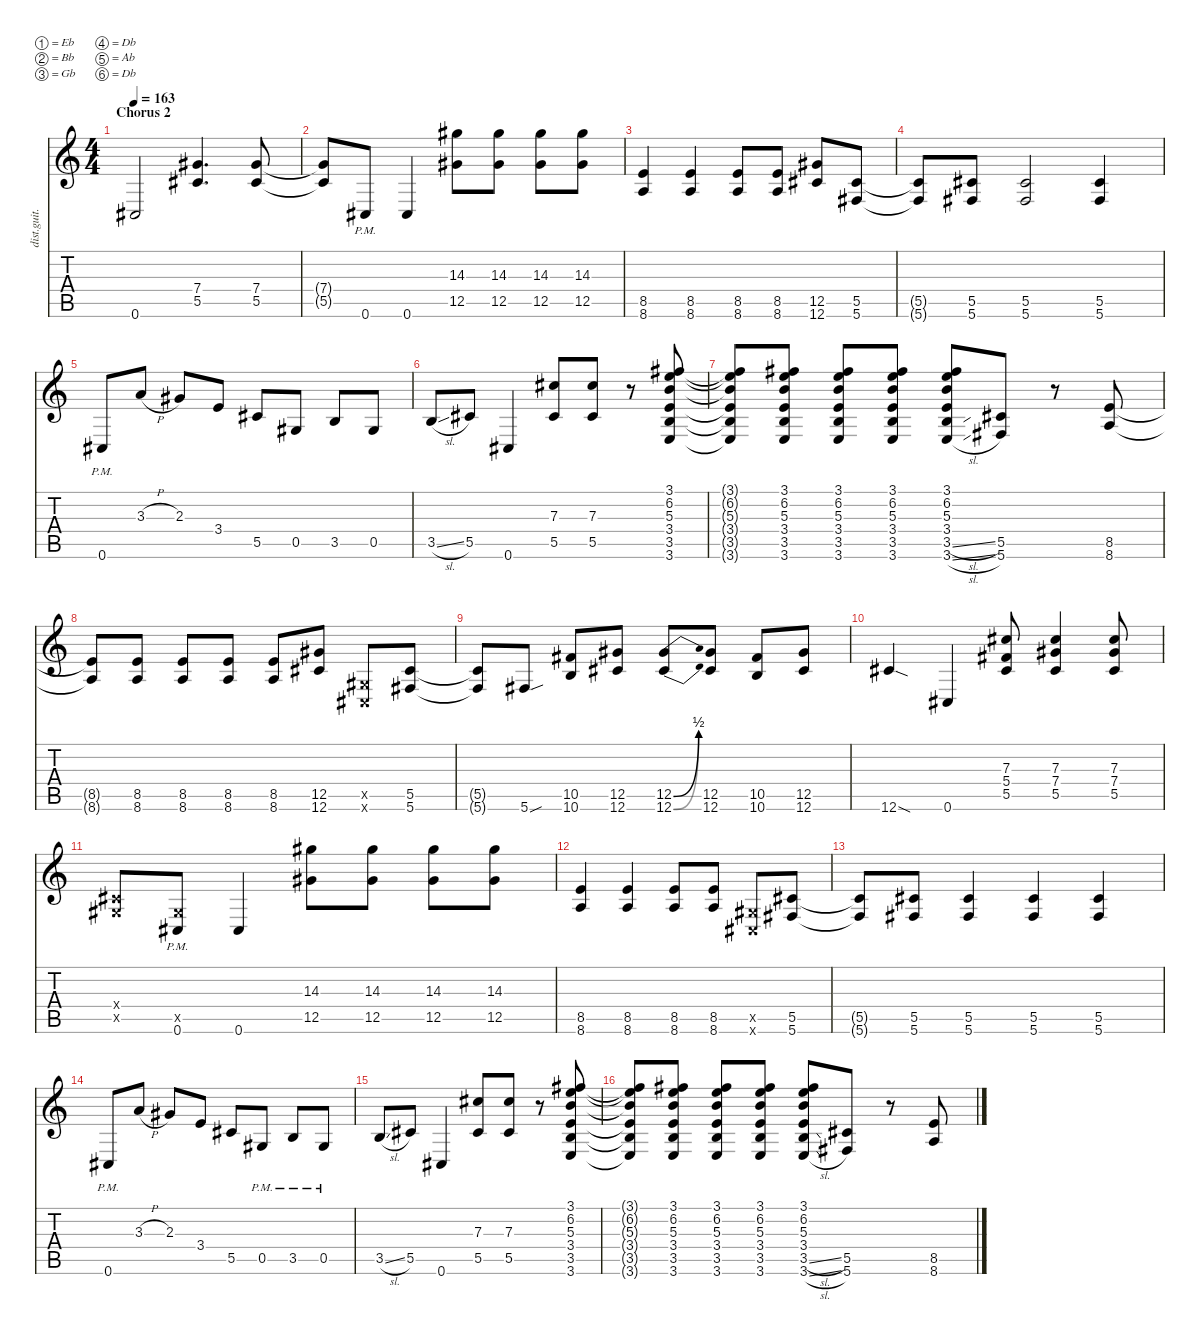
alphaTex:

\defaultSystemsLayout 4
\hideDynamics
\bracketExtendMode nobrackets
\otherSystemsTrackNameOrientation horizontal
\track ("Rhythm Guitar R" "dist.guit.") {solo instrument distortionguitar}
\staff {score tabs}
\tuning (Eb4 Bb3 Gb3 Db3 Ab2 Db2)
\ts (4 4)
\beaming (8 2 2 2 2)
\section ("" "Chorus 2")
\tempo 163
\clef g2
\ks c
0.6{acc #}.2{dy f beam Up} (7.4{acc #} 5.5{acc #}).4{d beam Up} (7.4{acc #} 5.5{acc #}).8{beam Up} |
(7.4{t acc #} 5.5{t acc #}).8{beam Up} 0.6{pm acc #}.8{beam Up} 0.6{acc #}.4{beam Up} (14.3{acc #} 12.5{acc #}).8{beam Down} (14.3{acc #} 12.5{acc #}).8{beam Down} (14.3{acc #} 12.5{acc #}).8{beam Down} (14.3{acc #} 12.5{acc #}).8{beam Down} |
(8.5 8.6).4{beam Up} (8.5 8.6).4{beam Up} (8.5 8.6).8{beam Up} (8.5 8.6).8{beam Up} (12.5{acc #} 12.6{acc #}).8{beam Up} (5.5{acc #} 5.6{acc #}).8{beam Up} |
(5.5{t acc #} 5.6{t acc #}).8{beam Up} (5.5{acc #} 5.6{acc #}).8{beam Up} (5.5{acc #} 5.6{acc #}).2{beam Up} (5.5{acc #} 5.6{acc #}).4{beam Up} |
0.6{pm acc #}.8{beam Up} 3.3{h}.8{beam Up} 2.3{acc #}.8{beam Up} 3.4.8{beam Up} 5.5{acc #}.8{beam Up} 0.5{acc #}.8{beam Up} 3.5.8{beam Up} 0.5{acc #}.8{beam Up} |
3.5{sl}.8{beam Up} 5.5{acc #}.8{beam Up} 0.6{acc #}.4{beam Up} (7.3{acc #} 5.5{acc #}).8{beam Up} (7.3{acc #} 5.5{acc #}).8{beam Up} r.8{beam Up} (3.1{acc #} 6.2 5.3 3.4 3.5 3.6).8{beam Up} |
(3.1{t acc #} 6.2{t} 5.3{t} 3.4{t} 3.5{t} 3.6{t}).8{beam Up} (3.1{acc #} 6.2 5.3 3.4 3.5 3.6).8{beam Up} (3.1{acc #} 6.2 5.3 3.4 3.5 3.6).8{beam Up} (3.1{acc #} 6.2 5.3 3.4 3.5 3.6).8{beam Up} (3.1{acc #} 6.2 5.3 3.4 3.5{sl} 3.6{sl}).8{beam Up} (5.5{acc #} 5.6{acc #}).8{beam Up} r.8{beam Up} (8.5 8.6).8{beam Up} |
(8.5{t} 8.6{t}).8{beam Up} (8.5 8.6).8{beam Up} (8.5 8.6).8{beam Up} (8.5 8.6).8{beam Up} (8.5 8.6).8{beam Up} (12.5{acc #} 12.6{acc #}).8{beam Up} (0.5{x acc #} 0.6{x acc #}).8{beam Up} (5.5{acc #} 5.6{acc #}).8{beam Up} |
(5.5{t acc #} 5.6{t acc #}).8{beam Up} 5.6{sou acc #}.8{beam Up} (10.5{acc #} 10.6).8{beam Up} (12.5{acc #} 12.6{acc #}).8{beam Up} (12.5{be (bend 0 0 25.0000008 2) acc #} 12.6{be (bend 0 0 25.0000008 2) acc #}).8{beam Up} (12.5{acc #} 12.6{acc #}).8{beam Up} (10.5{acc #} 10.6).8{beam Up} (12.5{acc #} 12.6{acc #}).8{beam Up} |
\section ("" "")
12.6{sod acc #}.4{beam Up} 0.6{acc #}.4{beam Up} (7.3{acc #} 5.4{acc #} 5.5{acc #}).8{beam Up} (7.3{acc #} 7.4{acc #} 5.5{acc #}).4{beam Up} (7.3{acc #} 7.4{acc #} 5.5{acc #}).8{beam Up} |
(0.4{x acc #} 0.5{x acc #}).8{beam Up} (0.5{x acc #} 0.6{pm acc #}).8{beam Up} 0.6{acc #}.4{beam Up} (14.3{acc #} 12.5{acc #}).8{beam Down} (14.3{acc #} 12.5{acc #}).8{beam Down} (14.3{acc #} 12.5{acc #}).8{beam Down} (14.3{acc #} 12.5{acc #}).8{beam Down} |
(8.5 8.6).4{beam Up} (8.5 8.6).4{beam Up} (8.5 8.6).8{beam Up} (8.5 8.6).8{beam Up} (0.5{x acc #} 0.6{x acc #}).8{beam Up} (5.5{acc #} 5.6{acc #}).8{beam Up} |
(5.5{t acc #} 5.6{t acc #}).8{beam Up} (5.5{acc #} 5.6{acc #}).8{beam Up} (5.5{acc #} 5.6{acc #}).4{beam Up} (5.5{acc #} 5.6{acc #}).4{beam Up} (5.5{acc #} 5.6{acc #}).4{beam Up} |
0.6{pm acc #}.8{beam Up} 3.3{h}.8{beam Up} 2.3{acc #}.8{beam Up} 3.4.8{beam Up} 5.5{acc #}.8{beam Up} 0.5{pm acc #}.8{beam Up} 3.5{pm}.8{beam Up} 0.5{pm acc #}.8{beam Up} |
3.5{sl}.8{beam Up} 5.5{acc #}.8{beam Up} 0.6{acc #}.4{beam Up} (7.3{acc #} 5.5{acc #}).8{beam Up} (7.3{acc #} 5.5{acc #}).8{beam Up} r.8{beam Up} (3.1{acc #} 6.2 5.3 3.4 3.5 3.6).8{beam Up} |
(3.1{t acc #} 6.2{t} 5.3{t} 3.4{t} 3.5{t} 3.6{t}).8{beam Up} (3.1{acc #} 6.2 5.3 3.4 3.5 3.6).8{beam Up} (3.1{acc #} 6.2 5.3 3.4 3.5 3.6).8{beam Up} (3.1{acc #} 6.2 5.3 3.4 3.5 3.6).8{beam Up} (3.1{acc #} 6.2 5.3 3.4 3.5{sl} 3.6{sl}).8{beam Up} (5.5{acc #} 5.6{acc #}).8{beam Up} r.8{beam Up} (8.5 8.6).8{beam Up}
